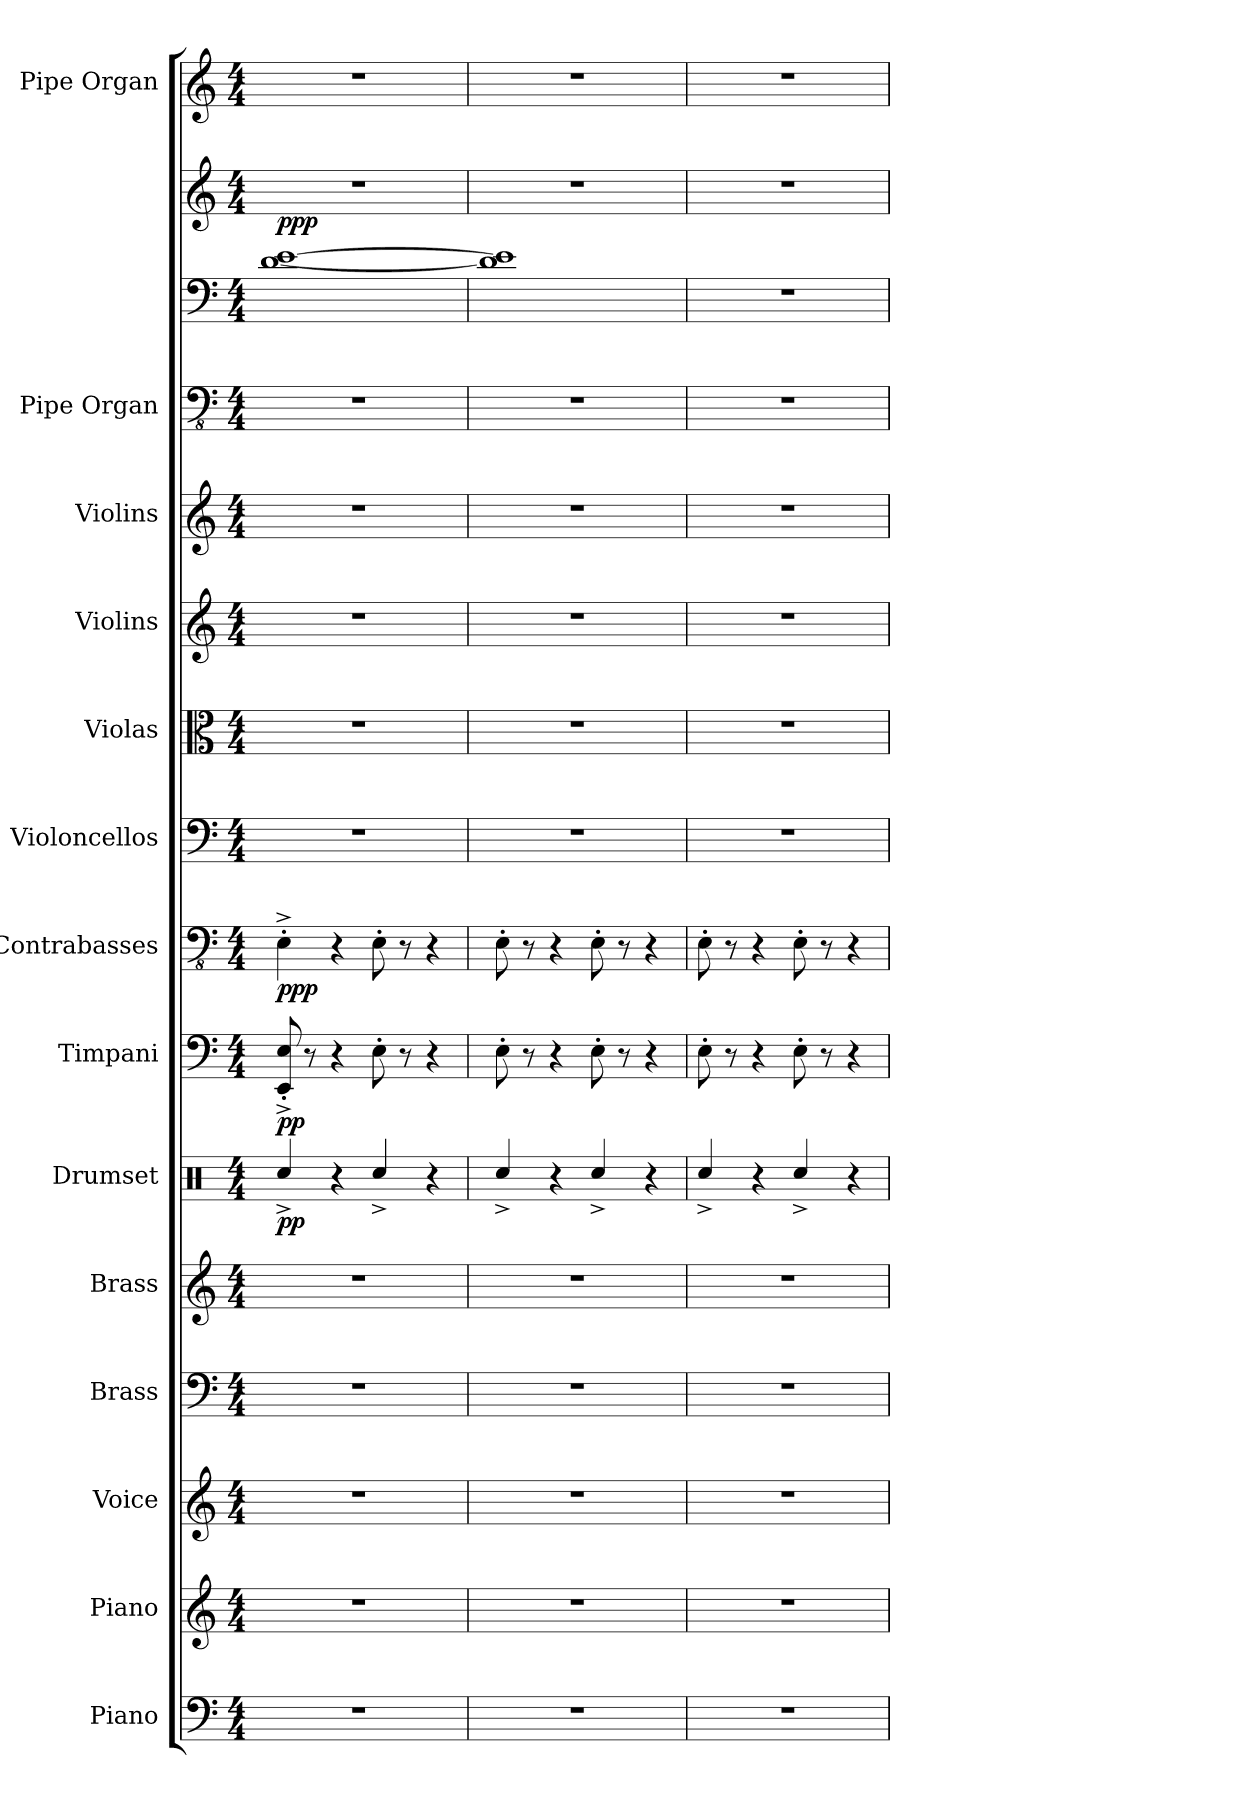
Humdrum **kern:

**kern	**kern	**kern	**kern	**kern	**kern	**dynam	**kern	**dynam	**kern	**dynam	**kern	**kern	**kern	**kern	**kern	**kern	**kern	**dynam	**kern
*part14	*part13	*part12	*part11	*part10	*part9	*part9	*part8	*part8	*part7	*part7	*part6	*part5	*part4	*part3	*part2	*part2	*part2	*part2	*part1
*staff16	*staff15	*staff14	*staff13	*staff12	*staff11	*staff11	*staff10	*staff10	*staff9	*staff9	*staff8	*staff7	*staff6	*staff5	*staff4	*staff3	*staff2	*staff2/3/4	*staff1
*I"Piano	*I"Piano	*I"Voice	*I"Brass	*I"Brass	*I"Drumset	*	*I"Timpani	*	*I"Contrabasses	*	*I"Violoncellos	*I"Violas	*I"Violins	*I"Violins	*I"Pipe Organ	*	*	*	*I"Pipe Organ
*I'Pno.	*I'Pno.	*I'Vo.	*I'Br.	*I'Br.	*I'Drs.	*	*I'Timp.	*	*I'Cbs.	*	*I'Vlcs.	*I'Vlas.	*I'Vlns.	*I'Vlns.	*I'Org.	*	*	*	*I'Org.
*clefF4	*clefG2	*clefG2	*clefF4	*clefG2	*clefX	*	*clefF4	*	*clefFv4	*	*clefF4	*clefC3	*clefG2	*clefG2	*clefFv4	*clefF4	*clefG2	*	*clefG2
*k[]	*k[]	*k[]	*k[]	*k[]	*k[]	*	*k[]	*	*k[]	*	*k[]	*k[]	*k[]	*k[]	*k[]	*k[]	*k[]	*	*k[]
*M4/4	*M4/4	*M4/4	*M4/4	*M4/4	*M4/4	*	*M4/4	*	*M4/4	*	*M4/4	*M4/4	*M4/4	*M4/4	*M4/4	*M4/4	*M4/4	*	*M4/4
*MM96	*MM96	*MM96	*MM96	*MM96	*MM96	*	*MM96	*	*MM96	*	*MM96	*MM96	*MM96	*MM96	*MM96	*MM96	*MM96	*	*MM96
=1	=1	=1	=1	=1	=1	=1	=1	=1	=1	=1	=1	=1	=1	=1	=1	=1	=1	=1	=1
!	!	!	!	!	!	!LO:DY:b	!	!LO:DY:b	!	!LO:DY:b	!	!	!	!	!	!	!	!LO:DY:b	!
1r	1r	1r	1r	1r	4Rcc^/	pp	8EE/'^ 8E/'^	pp	4EE'^\	ppp	1r	1r	1r	1r	1r	[1d [1e	1r	ppp	1r
.	.	.	.	.	.	.	8r	.	.	.	.	.	.	.	.	.	.	.	.
.	.	.	.	.	4r	.	4r	.	4r	.	.	.	.	.	.	.	.	.	.
.	.	.	.	.	4Rcc^/	.	8E'\	.	8EE'\	.	.	.	.	.	.	.	.	.	.
.	.	.	.	.	.	.	8r	.	8r	.	.	.	.	.	.	.	.	.	.
.	.	.	.	.	4r	.	4r	.	4r	.	.	.	.	.	.	.	.	.	.
=2	=2	=2	=2	=2	=2	=2	=2	=2	=2	=2	=2	=2	=2	=2	=2	=2	=2	=2	=2
1r	1r	1r	1r	1r	4Rcc^/	.	8E'\	.	8EE'\	.	1r	1r	1r	1r	1r	1d] 1e]	1r	.	1r
.	.	.	.	.	.	.	8r	.	8r	.	.	.	.	.	.	.	.	.	.
.	.	.	.	.	4r	.	4r	.	4r	.	.	.	.	.	.	.	.	.	.
.	.	.	.	.	4Rcc^/	.	8E'\	.	8EE'\	.	.	.	.	.	.	.	.	.	.
.	.	.	.	.	.	.	8r	.	8r	.	.	.	.	.	.	.	.	.	.
.	.	.	.	.	4r	.	4r	.	4r	.	.	.	.	.	.	.	.	.	.
=3	=3	=3	=3	=3	=3	=3	=3	=3	=3	=3	=3	=3	=3	=3	=3	=3	=3	=3	=3
1r	1r	1r	1r	1r	4Rcc^/	.	8E'\	.	8EE'\	.	1r	1r	1r	1r	1r	1r	1r	.	1r
.	.	.	.	.	.	.	8r	.	8r	.	.	.	.	.	.	.	.	.	.
.	.	.	.	.	4r	.	4r	.	4r	.	.	.	.	.	.	.	.	.	.
.	.	.	.	.	4Rcc^/	.	8E'\	.	8EE'\	.	.	.	.	.	.	.	.	.	.
.	.	.	.	.	.	.	8r	.	8r	.	.	.	.	.	.	.	.	.	.
.	.	.	.	.	4r	.	4r	.	4r	.	.	.	.	.	.	.	.	.	.
=	=	=	=	=	=	=	=	=	=	=	=	=	=	=	=	=	=	=	=
*-	*-	*-	*-	*-	*-	*-	*-	*-	*-	*-	*-	*-	*-	*-	*-	*-	*-	*-	*-
